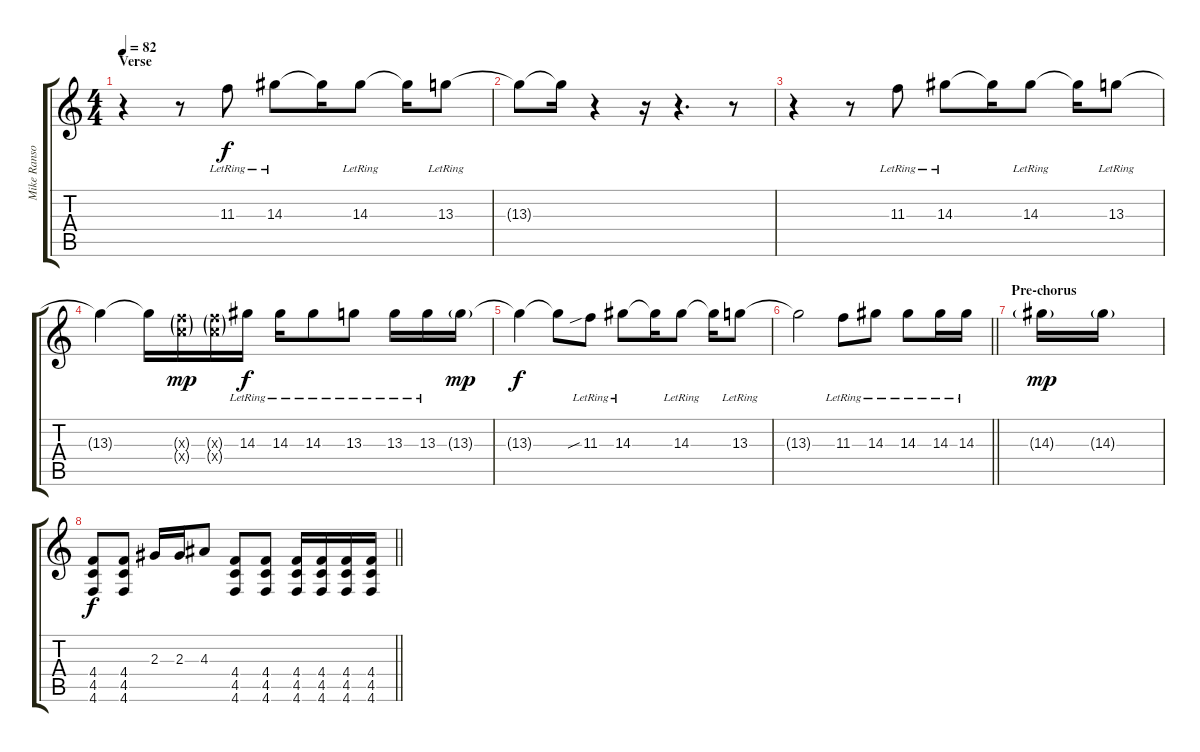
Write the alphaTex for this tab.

\track ("Mike Ransom(Melodics& Distortion)" "Mike Ranso") {instrument acousticguitarsteel}
\staff {score tabs}
\tuning (Eb4 Bb3 Gb3 Db3 Ab2 Db2) {hide}
\ts (4 4)
\section ("" "Verse")
\tempo 82
\clef g2
\ks c
r.4{dy f instrument acousticguitarsteel} r.8 11.3{lr}.8 14.3{lr}.8 14.3{t}.16 14.3{lr}.8 14.3{t}.16 13.3{lr}.8 |
13.3{t}.8 13.3{t}.16 r.4 r.16 r.4{d} r.8 |
r.4 r.8 11.3{lr}.8 14.3{lr}.8 14.3{t}.16 14.3{lr}.8 14.3{t}.16 13.3{lr}.8 |
13.3{t}.4 13.3{t}.16 (11.3{g x} 11.4{g x}).16{dy mp} (11.3{g x} 11.4{g x}).16 14.3{lr}.16{dy f} 14.3{lr}.16 14.3{lr}.8 13.3{lr}.8 13.3{lr}.16 13.3{lr}.16 13.3{g}.16{dy mp} |
13.3{t}.4{dy f} 13.3{t}.8 11.3{sib lr}.8 14.3{lr}.8 14.3{t}.16 14.3{lr}.8 14.3{t}.16 13.3{lr}.8 |
\barLineRight lightlight
13.3{t}.2 11.3{lr}.8 14.3{lr}.8 14.3{lr}.8 14.3{lr}.16 14.3{lr}.16 |
\section ("" "Pre-chorus")
14.3{g}.16{dy mp} 14.3{g}.16 |
\barLineRight lightlight
(4.4 4.5 4.6).8{dy f instrument distortionguitar} (4.4 4.5 4.6).8 2.3.16 2.3.16 4.3.8 (4.4 4.5 4.6).8 (4.4 4.5 4.6).8 (4.4 4.5 4.6).16 (4.4 4.5 4.6).16 (4.4 4.5 4.6).16 (4.4 4.5 4.6).16
